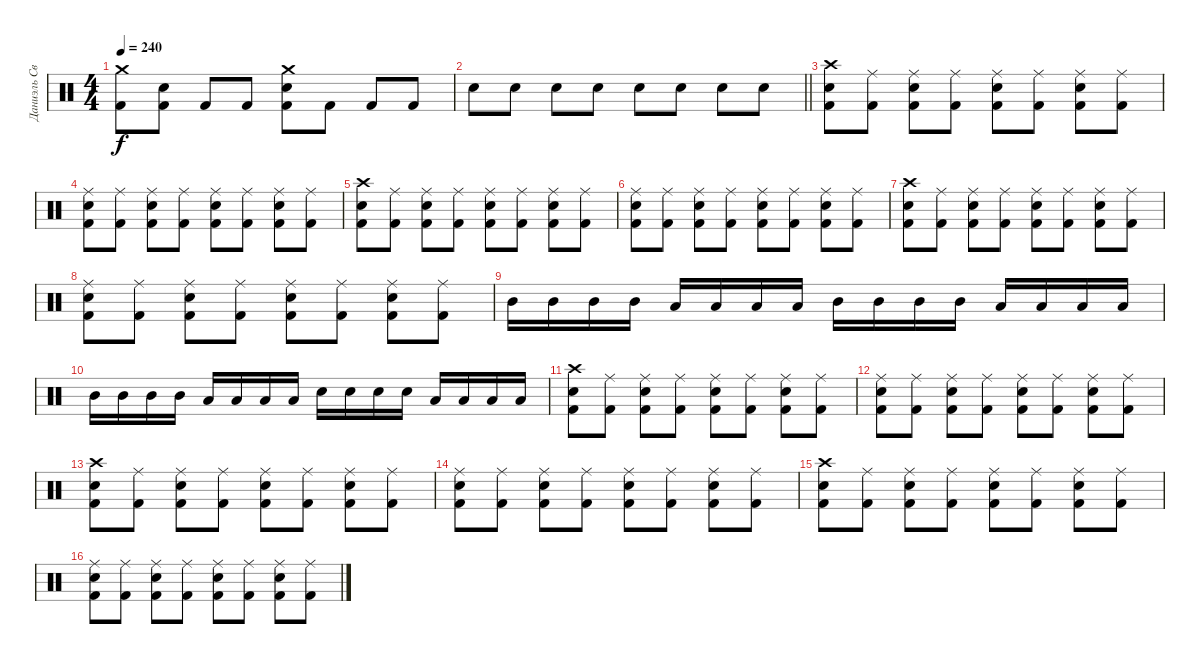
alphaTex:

\track ("Даниэль Свенсон" "Даниэль Св") {instrument percussion}
\staff {score}
\articulation defaults
\ts (4 4)
\tempo 240
\clef neutral
\ks c
("Crash medium (hit)" "Kick (hit) 2").8{dy f} ("Electric Snare (hit)" "Kick (hit) 2").8 "Kick (hit) 2".8 "Kick (hit) 2".8 ("Crash medium (hit)" "Electric Snare (hit)" "Kick (hit) 2").8 "Kick (hit) 2".8 "Kick (hit) 2".8 "Kick (hit) 2".8 |
\barLineRight lightlight "Electric Snare (hit)".8 "Electric Snare (hit)".8 "Electric Snare (hit)".8 "Electric Snare (hit)".8 "Electric Snare (hit)".8 "Electric Snare (hit)".8 "Electric Snare (hit)".8 "Electric Snare (hit)".8
|
\section ("" "")
("Crash high (hit)" "Electric Snare (hit)" "Kick (hit) 2").8 ("Ride (middle)" "Kick (hit) 2").8 ("Ride (middle)" "Electric Snare (hit)" "Kick (hit) 2").8 ("Ride (middle)" "Kick (hit) 2").8 ("Ride (middle)" "Electric Snare (hit)" "Kick (hit) 2").8 ("Ride (middle)" "Kick (hit) 2").8 ("Ride (middle)" "Electric Snare (hit)" "Kick (hit) 2").8 ("Ride (middle)" "Kick (hit) 2").8 |
("Ride (middle)" "Electric Snare (hit)" "Kick (hit) 2").8 ("Ride (middle)" "Kick (hit) 2").8 ("Ride (middle)" "Electric Snare (hit)" "Kick (hit) 2").8 ("Ride (middle)" "Kick (hit) 2").8 ("Ride (middle)" "Electric Snare (hit)" "Kick (hit) 2").8 ("Ride (middle)" "Kick (hit) 2").8 ("Ride (middle)" "Electric Snare (hit)" "Kick (hit) 2").8 ("Ride (middle)" "Kick (hit) 2").8 |
("Crash high (hit)" "Electric Snare (hit)" "Kick (hit) 2").8 ("Ride (middle)" "Kick (hit) 2").8 ("Ride (middle)" "Electric Snare (hit)" "Kick (hit) 2").8 ("Ride (middle)" "Kick (hit) 2").8 ("Ride (middle)" "Electric Snare (hit)" "Kick (hit) 2").8 ("Ride (middle)" "Kick (hit) 2").8 ("Ride (middle)" "Electric Snare (hit)" "Kick (hit) 2").8 ("Ride (middle)" "Kick (hit) 2").8 |
("Ride (middle)" "Electric Snare (hit)" "Kick (hit) 2").8 ("Ride (middle)" "Kick (hit) 2").8 ("Ride (middle)" "Electric Snare (hit)" "Kick (hit) 2").8 ("Ride (middle)" "Kick (hit) 2").8 ("Ride (middle)" "Electric Snare (hit)" "Kick (hit) 2").8 ("Ride (middle)" "Kick (hit) 2").8 ("Ride (middle)" "Electric Snare (hit)" "Kick (hit) 2").8 ("Ride (middle)" "Kick (hit) 2").8 |
("Crash high (hit)" "Electric Snare (hit)" "Kick (hit) 2").8 ("Ride (middle)" "Kick (hit) 2").8 ("Ride (middle)" "Electric Snare (hit)" "Kick (hit) 2").8 ("Ride (middle)" "Kick (hit) 2").8 ("Ride (middle)" "Electric Snare (hit)" "Kick (hit) 2").8 ("Ride (middle)" "Kick (hit) 2").8 ("Ride (middle)" "Electric Snare (hit)" "Kick (hit) 2").8 ("Ride (middle)" "Kick (hit) 2").8 |
("Ride (middle)" "Electric Snare (hit)" "Kick (hit) 2").8 ("Ride (middle)" "Kick (hit) 2").8 ("Ride (middle)" "Electric Snare (hit)" "Kick (hit) 2").8 ("Ride (middle)" "Kick (hit) 2").8 ("Ride (middle)" "Electric Snare (hit)" "Kick (hit) 2").8 ("Ride (middle)" "Kick (hit) 2").8 ("Ride (middle)" "Electric Snare (hit)" "Kick (hit) 2").8 ("Ride (middle)" "Kick (hit) 2").8 |
"Mid Tom (hit)".16 "Mid Tom (hit)".16 "Mid Tom (hit)".16 "Mid Tom (hit)".16 "Low Tom (hit)".16 "Low Tom (hit)".16 "Low Tom (hit)".16 "Low Tom (hit)".16 "Mid Tom (hit)".16 "Mid Tom (hit)".16 "Mid Tom (hit)".16 "Mid Tom (hit)".16 "Low Tom (hit)".16 "Low Tom (hit)".16 "Low Tom (hit)".16 "Low Tom (hit)".16 |
"Mid Tom (hit)".16 "Mid Tom (hit)".16 "Mid Tom (hit)".16 "Mid Tom (hit)".16 "Low Tom (hit)".16 "Low Tom (hit)".16 "Low Tom (hit)".16 "Low Tom (hit)".16 "Electric Snare (hit)".16 "Electric Snare (hit)".16 "Electric Snare (hit)".16 "Electric Snare (hit)".16 "Low Tom (hit)".16 "Low Tom (hit)".16 "Low Tom (hit)".16 "Low Tom (hit)".16 |
("Crash high (hit)" "Electric Snare (hit)" "Kick (hit) 2").8 ("Ride (middle)" "Kick (hit) 2").8 ("Ride (middle)" "Electric Snare (hit)" "Kick (hit) 2").8 ("Ride (middle)" "Kick (hit) 2").8 ("Ride (middle)" "Electric Snare (hit)" "Kick (hit) 2").8 ("Ride (middle)" "Kick (hit) 2").8 ("Ride (middle)" "Electric Snare (hit)" "Kick (hit) 2").8 ("Ride (middle)" "Kick (hit) 2").8 |
("Ride (middle)" "Electric Snare (hit)" "Kick (hit) 2").8 ("Ride (middle)" "Kick (hit) 2").8 ("Ride (middle)" "Electric Snare (hit)" "Kick (hit) 2").8 ("Ride (middle)" "Kick (hit) 2").8 ("Ride (middle)" "Electric Snare (hit)" "Kick (hit) 2").8 ("Ride (middle)" "Kick (hit) 2").8 ("Ride (middle)" "Electric Snare (hit)" "Kick (hit) 2").8 ("Ride (middle)" "Kick (hit) 2").8 |
("Crash high (hit)" "Electric Snare (hit)" "Kick (hit) 2").8 ("Ride (middle)" "Kick (hit) 2").8 ("Ride (middle)" "Electric Snare (hit)" "Kick (hit) 2").8 ("Ride (middle)" "Kick (hit) 2").8 ("Ride (middle)" "Electric Snare (hit)" "Kick (hit) 2").8 ("Ride (middle)" "Kick (hit) 2").8 ("Ride (middle)" "Electric Snare (hit)" "Kick (hit) 2").8 ("Ride (middle)" "Kick (hit) 2").8 |
("Ride (middle)" "Electric Snare (hit)" "Kick (hit) 2").8 ("Ride (middle)" "Kick (hit) 2").8 ("Ride (middle)" "Electric Snare (hit)" "Kick (hit) 2").8 ("Ride (middle)" "Kick (hit) 2").8 ("Ride (middle)" "Electric Snare (hit)" "Kick (hit) 2").8 ("Ride (middle)" "Kick (hit) 2").8 ("Ride (middle)" "Electric Snare (hit)" "Kick (hit) 2").8 ("Ride (middle)" "Kick (hit) 2").8 |
("Crash high (hit)" "Electric Snare (hit)" "Kick (hit) 2").8 ("Ride (middle)" "Kick (hit) 2").8 ("Ride (middle)" "Electric Snare (hit)" "Kick (hit) 2").8 ("Ride (middle)" "Kick (hit) 2").8 ("Ride (middle)" "Electric Snare (hit)" "Kick (hit) 2").8 ("Ride (middle)" "Kick (hit) 2").8 ("Ride (middle)" "Electric Snare (hit)" "Kick (hit) 2").8 ("Ride (middle)" "Kick (hit) 2").8 |
("Ride (middle)" "Electric Snare (hit)" "Kick (hit) 2").8 ("Ride (middle)" "Kick (hit) 2").8 ("Ride (middle)" "Electric Snare (hit)" "Kick (hit) 2").8 ("Ride (middle)" "Kick (hit) 2").8 ("Ride (middle)" "Electric Snare (hit)" "Kick (hit) 2").8 ("Ride (middle)" "Kick (hit) 2").8 ("Ride (middle)" "Electric Snare (hit)" "Kick (hit) 2").8 ("Ride (middle)" "Kick (hit) 2").8
